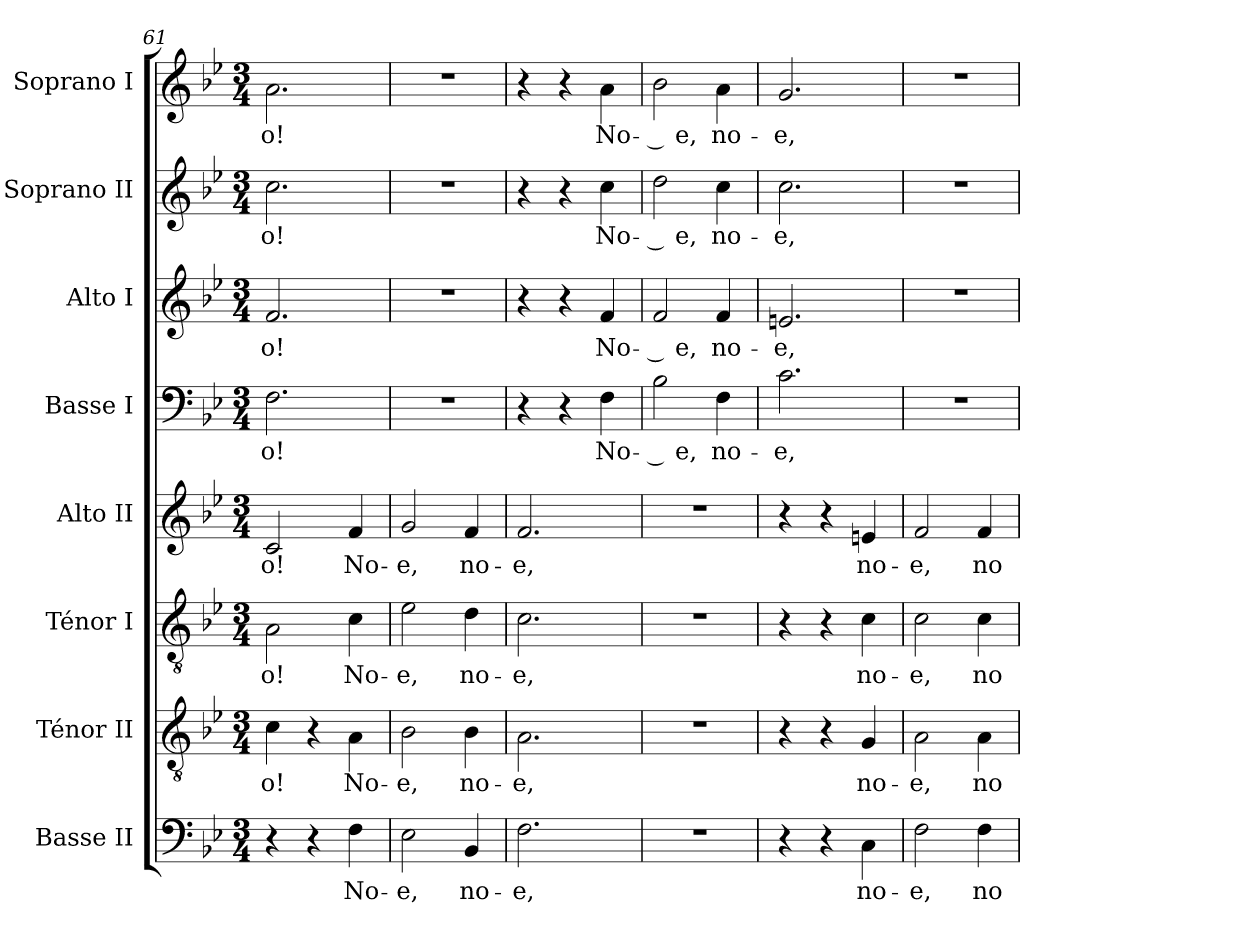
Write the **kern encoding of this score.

**kern	**text	**kern	**text	**kern	**text	**kern	**text	**kern	**text	**kern	**text	**kern	**text	**kern	**text
*part8	*part8	*part7	*part7	*part6	*part6	*part5	*part5	*part4	*part4	*part3	*part3	*part2	*part2	*part1	*part1
*staff8	*staff8	*staff7	*staff7	*staff6	*staff6	*staff5	*staff5	*staff4	*staff4	*staff3	*staff3	*staff2	*staff2	*staff1	*staff1
*I"Basse II	*	*I"Ténor II	*	*I"Ténor I	*	*I"Alto II	*	*I"Basse I	*	*I"Alto I	*	*I"Soprano II	*	*I"Soprano I	*
*I'B II	*	*I'T II	*	*I'T I	*	*I'A II	*	*I'B I	*	*I'A I	*	*I'S II	*	*I'S I	*
*clefF4	*	*clefGv2	*	*clefGv2	*	*clefG2	*	*clefF4	*	*clefG2	*	*clefG2	*	*clefG2	*
*k[b-e-]	*	*k[b-e-]	*	*k[b-e-]	*	*k[b-e-]	*	*k[b-e-]	*	*k[b-e-]	*	*k[b-e-]	*	*k[b-e-]	*
*M3/4	*	*M3/4	*	*M3/4	*	*M3/4	*	*M3/4	*	*M3/4	*	*M3/4	*	*M3/4	*
=61	=61	=61	=61	=61	=61	=61	=61	=61	=61	=61	=61	=61	=61	=61	=61
!	!	!	!LO:LY:b	!	!LO:LY:b	!	!LO:LY:b	!	!LO:LY:b	!	!LO:LY:b	!	!LO:LY:b	!	!LO:LY:b
4r	.	4c\	-o!	2A\	-o!	2c/	-o!	2.F\	-o!	2.f/	-o!	2.cc\	-o!	2.a\	-o!
4r	.	4r	.	.	.	.	.	.	.	.	.	.	.	.	.
!	!LO:LY:b	!	!LO:LY:b	!	!LO:LY:b	!	!LO:LY:b	!	!	!	!	!	!	!	!
4F\	No-	4A\	No-	4c\	No-	4f/	No-	.	.	.	.	.	.	.	.
=62	=62	=62	=62	=62	=62	=62	=62	=62	=62	=62	=62	=62	=62	=62	=62
!	!LO:LY:b	!	!LO:LY:b	!	!LO:LY:b	!	!LO:LY:b	!	!	!	!	!	!	!	!
2E-\	-e,	2B-\	-e,	2e-\	-e,	2g/	-e,	2.r	.	2.r	.	2.r	.	2.r	.
!	!LO:LY:b	!	!LO:LY:b	!	!LO:LY:b	!	!LO:LY:b	!	!	!	!	!	!	!	!
4BB-/	no-	4B-\	no-	4d\	no-	4f/	no-	.	.	.	.	.	.	.	.
=63	=63	=63	=63	=63	=63	=63	=63	=63	=63	=63	=63	=63	=63	=63	=63
!	!LO:LY:b	!	!LO:LY:b	!	!LO:LY:b	!	!LO:LY:b	!	!	!	!	!	!	!	!
2.F\	-e,	2.A\	-e,	2.c\	-e,	2.f/	-e,	4r	.	4r	.	4r	.	4r	.
.	.	.	.	.	.	.	.	4r	.	4r	.	4r	.	4r	.
!	!	!	!	!	!	!	!	!	!LO:LY:b	!	!LO:LY:b	!	!LO:LY:b	!	!LO:LY:b
.	.	.	.	.	.	.	.	4F\	No-	4f/	No-	4cc\	No-	4a\	No-
=64	=64	=64	=64	=64	=64	=64	=64	=64	=64	=64	=64	=64	=64	=64	=64
!	!	!	!	!	!	!	!	!	!LO:LY:b	!	!LO:LY:b	!	!LO:LY:b	!	!LO:LY:b
2.r	.	2.r	.	2.r	.	2.r	.	2B-\	­ e,	2f/	­ e,	2dd\	­ e,	2b-\	­ e,
!	!	!	!	!	!	!	!	!	!LO:LY:b	!	!LO:LY:b	!	!LO:LY:b	!	!LO:LY:b
.	.	.	.	.	.	.	.	4F\	no-	4f/	no-	4cc\	no-	4a\	no-
=65	=65	=65	=65	=65	=65	=65	=65	=65	=65	=65	=65	=65	=65	=65	=65
!	!	!	!	!	!	!	!	!	!LO:LY:b	!	!LO:LY:b	!	!LO:LY:b	!	!LO:LY:b
4r	.	4r	.	4r	.	4r	.	2.c\	-e,	2.en/	-e,	2.cc\	-e,	2.g/	-e,
4r	.	4r	.	4r	.	4r	.	.	.	.	.	.	.	.	.
!	!LO:LY:b	!	!LO:LY:b	!	!LO:LY:b	!	!LO:LY:b	!	!	!	!	!	!	!	!
4C\	no-	4G/	no-	4c\	no-	4en/	no-	.	.	.	.	.	.	.	.
=66	=66	=66	=66	=66	=66	=66	=66	=66	=66	=66	=66	=66	=66	=66	=66
!	!LO:LY:b	!	!LO:LY:b	!	!LO:LY:b	!	!LO:LY:b	!	!	!	!	!	!	!	!
2F\	-e,	2A\	-e,	2c\	-e,	2f/	-e,	2.r	.	2.r	.	2.r	.	2.r	.
!	!LO:LY:b	!	!LO:LY:b	!	!LO:LY:b	!	!LO:LY:b	!	!	!	!	!	!	!	!
4F\	no-	4A\	no-	4c\	no-	4f/	no-	.	.	.	.	.	.	.	.
=	=	=	=	=	=	=	=	=	=	=	=	=	=	=	=
*-	*-	*-	*-	*-	*-	*-	*-	*-	*-	*-	*-	*-	*-	*-	*-
